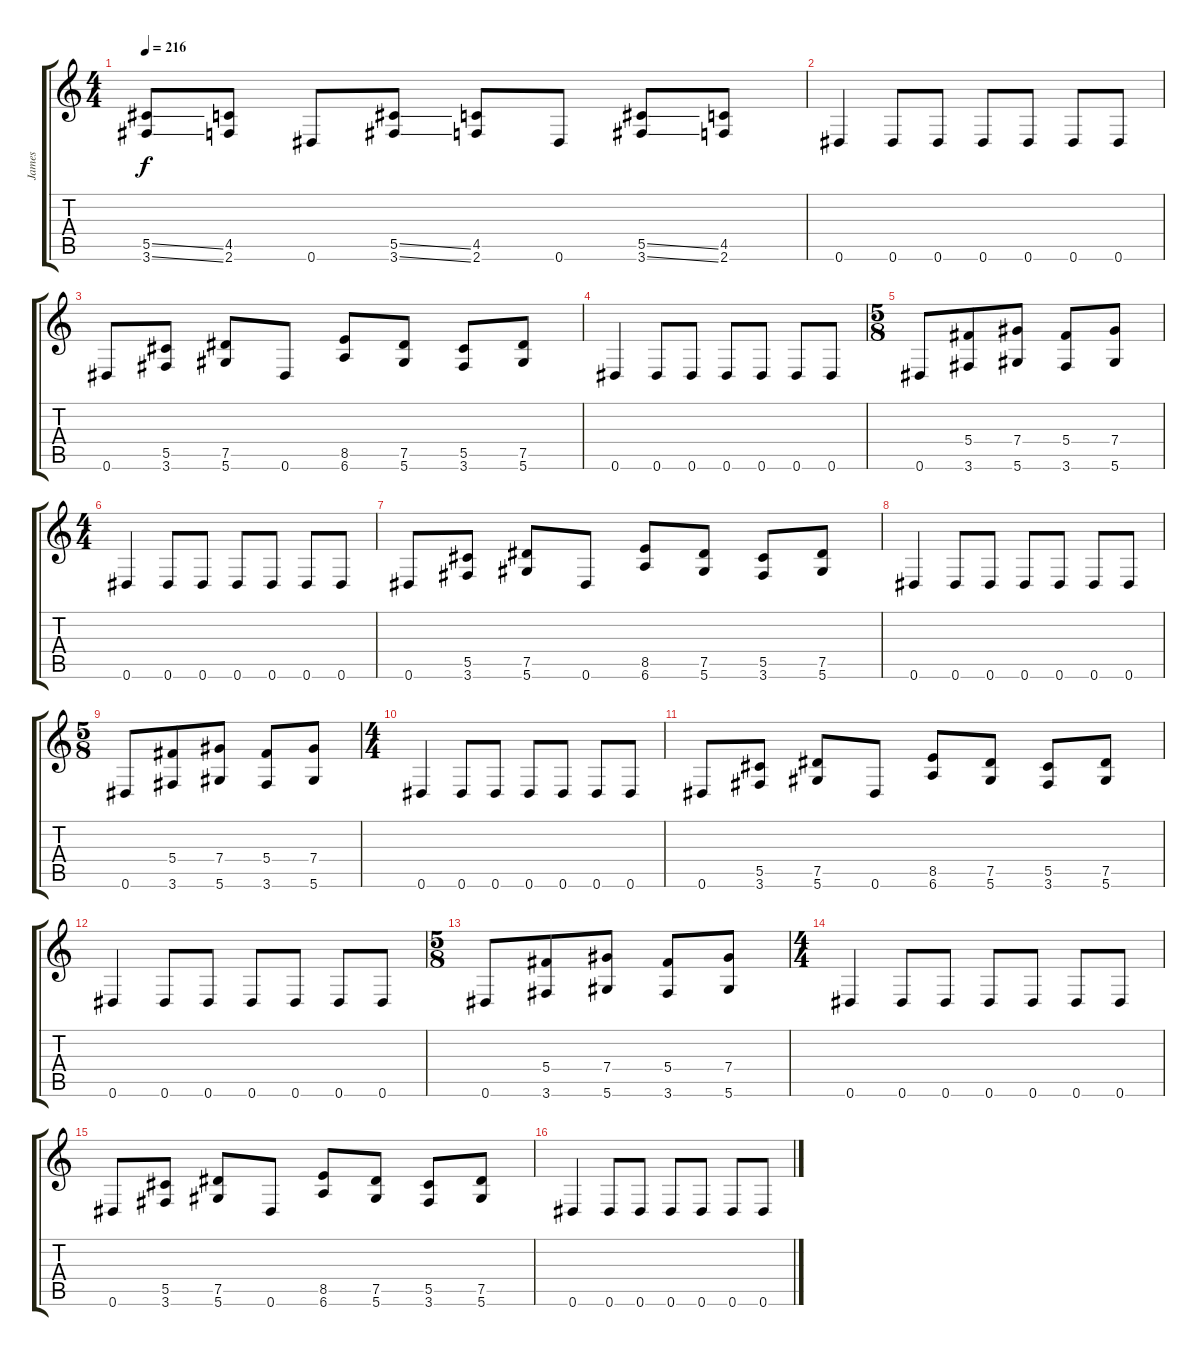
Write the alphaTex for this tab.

\track ("James" "James") {instrument distortionguitar}
\staff {score tabs}
\tuning (Eb4 Bb3 Gb3 Db3 Ab2 Eb2) {hide}
\ts (4 4)
\tempo 216
\clef g2
\ks c
(5.5{ss} 3.6{ss}).8{dy f} (4.5 2.6).8 0.6.8 (5.5{ss} 3.6{ss}).8 (4.5 2.6).8 0.6.8 (5.5{ss} 3.6{ss}).8 (4.5 2.6).8 |
0.6.4 0.6.8 0.6.8 0.6.8 0.6.8 0.6.8 0.6.8 |
0.6.8 (5.5 3.6).8 (7.5 5.6).8 0.6.8 (8.5 6.6).8 (7.5 5.6).8 (5.5 3.6).8 (7.5 5.6).8 |
0.6.4 0.6.8 0.6.8 0.6.8 0.6.8 0.6.8 0.6.8 |
\ts (5 8)
0.6.8 (5.4 3.6).8 (7.4 5.6).8 (5.4 3.6).8 (7.4 5.6).8 |
\ts (4 4)
0.6.4 0.6.8 0.6.8 0.6.8 0.6.8 0.6.8 0.6.8 |
0.6.8 (5.5 3.6).8 (7.5 5.6).8 0.6.8 (8.5 6.6).8 (7.5 5.6).8 (5.5 3.6).8 (7.5 5.6).8 |
0.6.4 0.6.8 0.6.8 0.6.8 0.6.8 0.6.8 0.6.8 |
\ts (5 8)
0.6.8 (5.4 3.6).8 (7.4 5.6).8 (5.4 3.6).8 (7.4 5.6).8 |
\ts (4 4)
0.6.4 0.6.8 0.6.8 0.6.8 0.6.8 0.6.8 0.6.8 |
0.6.8 (5.5 3.6).8 (7.5 5.6).8 0.6.8 (8.5 6.6).8 (7.5 5.6).8 (5.5 3.6).8 (7.5 5.6).8 |
0.6.4 0.6.8 0.6.8 0.6.8 0.6.8 0.6.8 0.6.8 |
\ts (5 8)
0.6.8 (5.4 3.6).8 (7.4 5.6).8 (5.4 3.6).8 (7.4 5.6).8 |
\ts (4 4)
0.6.4 0.6.8 0.6.8 0.6.8 0.6.8 0.6.8 0.6.8 |
0.6.8 (5.5 3.6).8 (7.5 5.6).8 0.6.8 (8.5 6.6).8 (7.5 5.6).8 (5.5 3.6).8 (7.5 5.6).8 |
0.6.4 0.6.8 0.6.8 0.6.8 0.6.8 0.6.8 0.6.8
